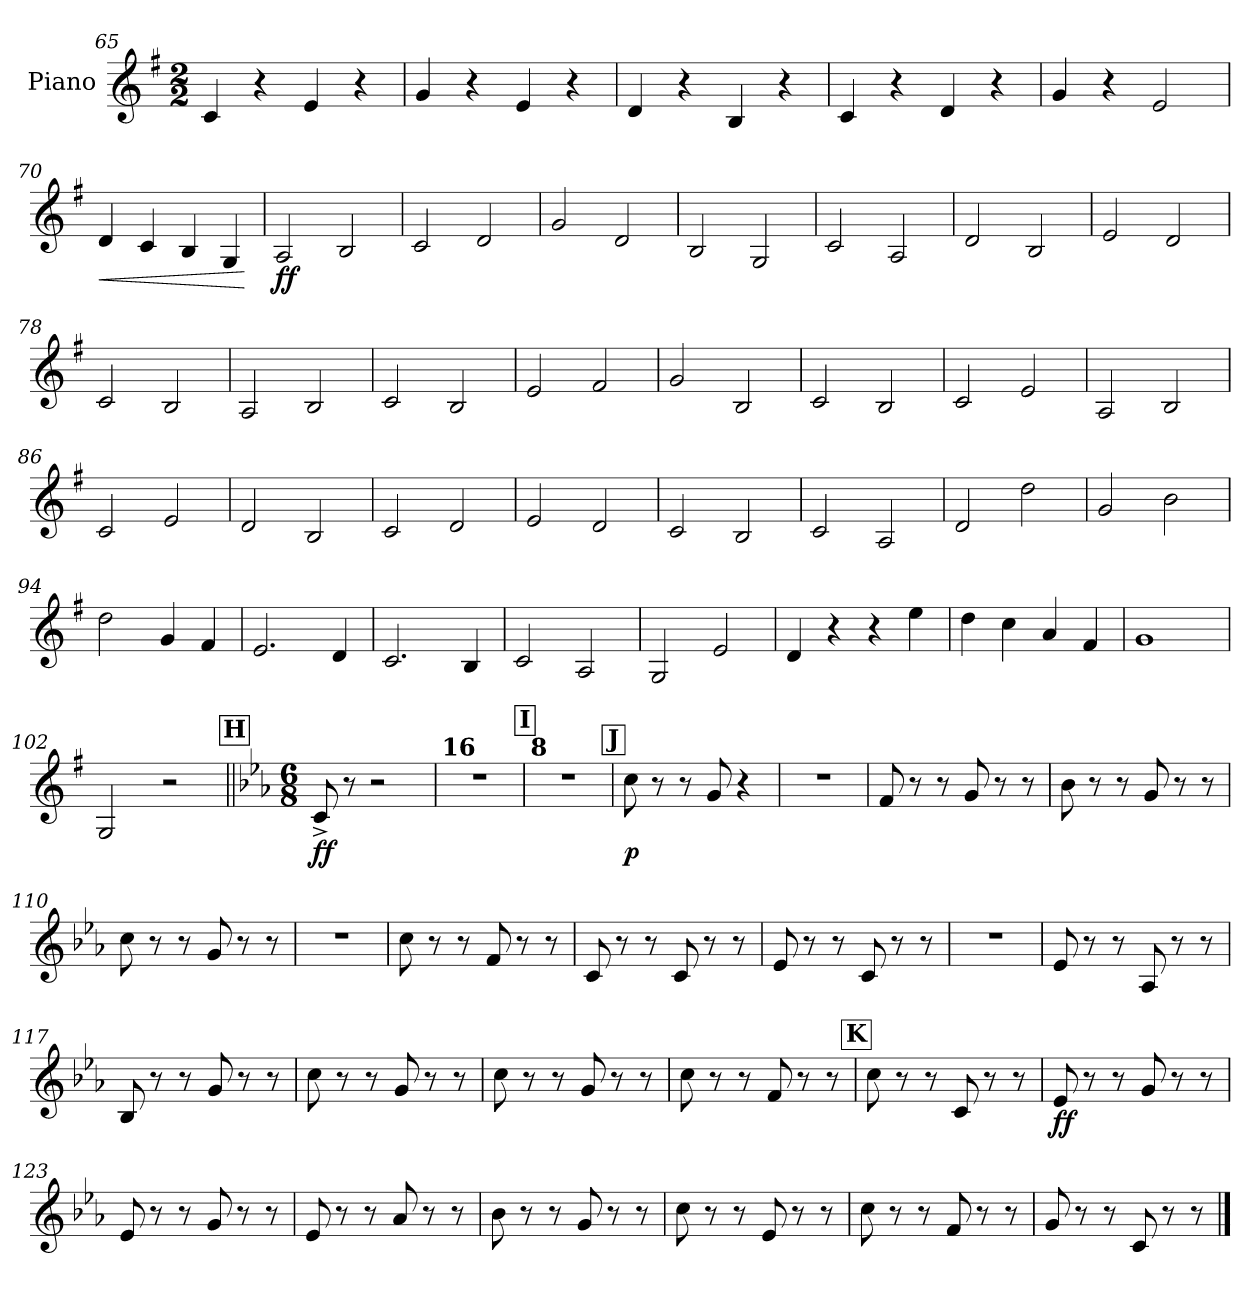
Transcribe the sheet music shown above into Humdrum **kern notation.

**kern	**dynam
*part1	*part1
*staff1	*staff1
*I"Piano	*
*I'Pno.	*
*clefG2	*
*k[f#]	*
*M2/2	*
=65	=65
4c/	.
4r	.
4e/	.
4r	.
=66	=66
4g/	.
4r	.
4e/	.
4r	.
=67	=67
4d/	.
4r	.
4B/	.
4r	.
=68	=68
4c/	.
4r	.
4d/	.
4r	.
=69	=69
4g/	.
4r	.
2e/	.
=70	=70
!	!LO:HP:b
4d/	<
4c/	.
4B/	.
4G/	.
.	[
=71	=71
!	!LO:DY:b
2A/	ff
2B/	.
=72	=72
2c/	.
2d/	.
=73	=73
2g/	.
2d/	.
!!LO:LB:g=z
=74	=74
2B/	.
2G/	.
=75	=75
2c/	.
2A/	.
=76	=76
2d/	.
2B/	.
=77	=77
2e/	.
2d/	.
=78	=78
2c/	.
2B/	.
=79	=79
2A/	.
2B/	.
=80	=80
2c/	.
2B/	.
=81	=81
2e/	.
2f#/	.
=82	=82
2g/	.
2B/	.
=83	=83
2c/	.
2B/	.
=84	=84
2c/	.
2e/	.
=85	=85
2A/	.
2B/	.
!!LO:LB:g=z
=86	=86
2c/	.
2e/	.
=87	=87
2d/	.
2B/	.
=88	=88
2c/	.
2d/	.
=89	=89
2e/	.
2d/	.
=90	=90
2c/	.
2B/	.
=91	=91
2c/	.
2A/	.
=92	=92
2d/	.
2dd\	.
=93	=93
2g/	.
2b\	.
=94	=94
2dd\	.
4g/	.
4f#/	.
=95	=95
2.e/	.
4d/	.
=96	=96
2.c/	.
4B/	.
=97	=97
2c/	.
2A/	.
!!LO:PB:g=z
=98	=98
2G/	.
2e/	.
=99	=99
4d/	.
4r	.
4r	.
4ee\	.
=100	=100
4dd\	.
4cc\	.
4a/	.
4f#/	.
=101	=101
1g	.
=102	=102
2G/	.
2r	.
!!LO:REH:place=s1:a:B:fs=14:t=H
=103||	=103||
*k[b-e-a-]	*
*M6/8	*
!	!LO:DY:b
8c^/	ff
8r	.
2r	.
=104	=104
!LO:TX:a:B:t=16	!
2.r	.
!!LO:REH:place=s1:a:B:fs=14:t=I
=105	=105
!LO:TX:a:B:t=8	!
2.r	.
!!LO:REH:place=s1:a:B:fs=14:t=J
=106	=106
!	!LO:DY:b
8cc\	p
8r	.
8r	.
8g/	.
4r	.
=107	=107
2.r	.
!!LO:LB:g=z
=108	=108
8f/	.
8r	.
8r	.
8g/	.
8r	.
8r	.
=109	=109
8b-\	.
8r	.
8r	.
8g/	.
8r	.
8r	.
=110	=110
8cc\	.
8r	.
8r	.
8g/	.
8r	.
8r	.
=111	=111
2.r	.
=112	=112
8cc\	.
8r	.
8r	.
8f/	.
8r	.
8r	.
=113	=113
8c/	.
8r	.
8r	.
8c/	.
8r	.
8r	.
=114	=114
8e-/	.
8r	.
8r	.
8c/	.
8r	.
8r	.
!!LO:LB:g=z
=115	=115
2.r	.
=116	=116
8e-/	.
8r	.
8r	.
8A-/	.
8r	.
8r	.
=117	=117
8B-/	.
8r	.
8r	.
8g/	.
8r	.
8r	.
=118	=118
8cc\	.
8r	.
8r	.
8g/	.
8r	.
8r	.
=119	=119
8cc\	.
8r	.
8r	.
8g/	.
8r	.
8r	.
=120	=120
8cc\	.
8r	.
8r	.
8f/	.
8r	.
8r	.
!!LO:REH:place=s1:b:B:fs=14:t=K
=121	=121
8cc\	.
8r	.
8r	.
8c/	.
8r	.
8r	.
!!LO:LB:g=z
=122	=122
!	!LO:DY:b
8e-/	ff
8r	.
8r	.
8g/	.
8r	.
8r	.
=123	=123
8e-/	.
8r	.
8r	.
8g/	.
8r	.
8r	.
=124	=124
8e-/	.
8r	.
8r	.
8a-/	.
8r	.
8r	.
=125	=125
8b-\	.
8r	.
8r	.
8g/	.
8r	.
8r	.
=126	=126
8cc\	.
8r	.
8r	.
8e-/	.
8r	.
8r	.
=127	=127
8cc\	.
8r	.
8r	.
8f/	.
8r	.
8r	.
=128	=128
8g/	.
8r	.
8r	.
8c/	.
8r	.
8r	.
==	==
*-	*-
